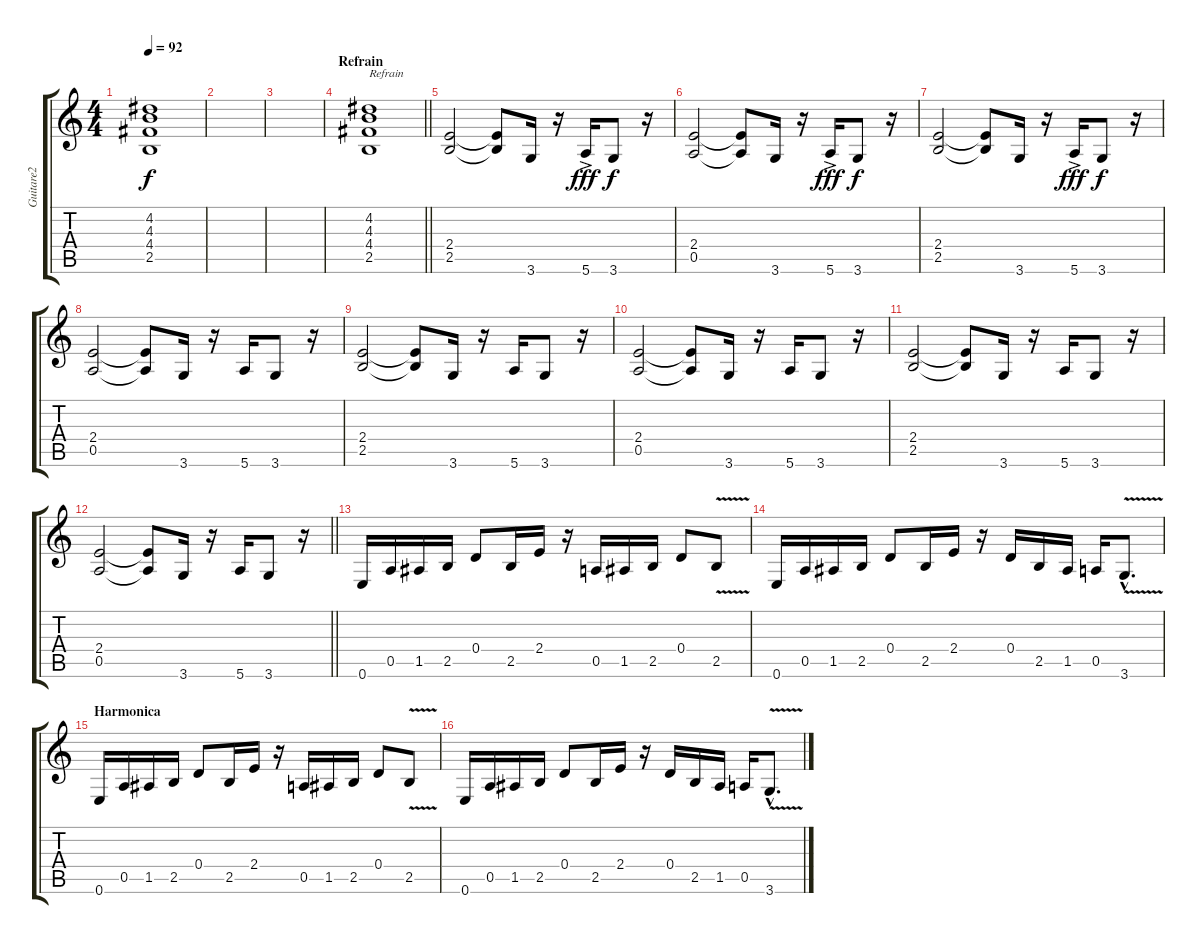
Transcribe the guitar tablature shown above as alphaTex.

\track ("Guitare2" "Guitare2") {instrument electricguitarmuted}
\staff {score tabs}
\tuning (E4 B3 G3 D3 A2 E2) {hide}
\ts (4 4)
\tempo 92
\clef g2
\ks c
(4.2 4.3 4.4 2.5).1{dy f} |
|
|
\section ("" "Refrain")
\barLineRight lightlight
(4.2 4.3 4.4 2.5).1{txt "Refrain"} |
(2.4 2.5).2{volume 15 instrument distortionguitar} (2.4{t} 2.5{t}).8 3.6.16 r.16 5.6{ac}.16{dy fff} 3.6.8{dy f} r.16 |
(2.4 0.5).2 (2.4{t} 0.5{t}).8 3.6.16 r.16 5.6{ac}.16{dy fff} 3.6.8{dy f} r.16 |
(2.4 2.5).2 (2.4{t} 2.5{t}).8 3.6.16 r.16 5.6{ac}.16{dy fff} 3.6.8{dy f} r.16 |
(2.4 0.5).2 (2.4{t} 0.5{t}).8 3.6.16 r.16 5.6.16 3.6.8 r.16 |
(2.4 2.5).2 (2.4{t} 2.5{t}).8 3.6.16 r.16 5.6.16 3.6.8 r.16 |
(2.4 0.5).2 (2.4{t} 0.5{t}).8 3.6.16 r.16 5.6.16 3.6.8 r.16 |
(2.4 2.5).2 (2.4{t} 2.5{t}).8 3.6.16 r.16 5.6.16 3.6.8 r.16 |
\barLineRight lightlight
(2.4 0.5).2 (2.4{t} 0.5{t}).8 3.6.16 r.16 5.6.16 3.6.8 r.16 |
0.6.16 0.5.16 1.5.16 2.5.16 0.4.8 2.5.16 2.4.16 r.16 0.5.16 1.5.16 2.5.16 0.4.8 2.5{v}.8 |
0.6.16 0.5.16 1.5.16 2.5.16 0.4.8 2.5.16 2.4.16 r.16 0.4.16 2.5.16 1.5.16 0.5.16 3.6{v hac}.8{d} |
\section ("" "Harmonica")
0.6.16 0.5.16 1.5.16 2.5.16 0.4.8 2.5.16 2.4.16 r.16 0.5.16 1.5.16 2.5.16 0.4.8 2.5{v}.8 |
0.6.16 0.5.16 1.5.16 2.5.16 0.4.8 2.5.16 2.4.16 r.16 0.4.16 2.5.16 1.5.16 0.5.16 3.6{v hac}.8{d}
